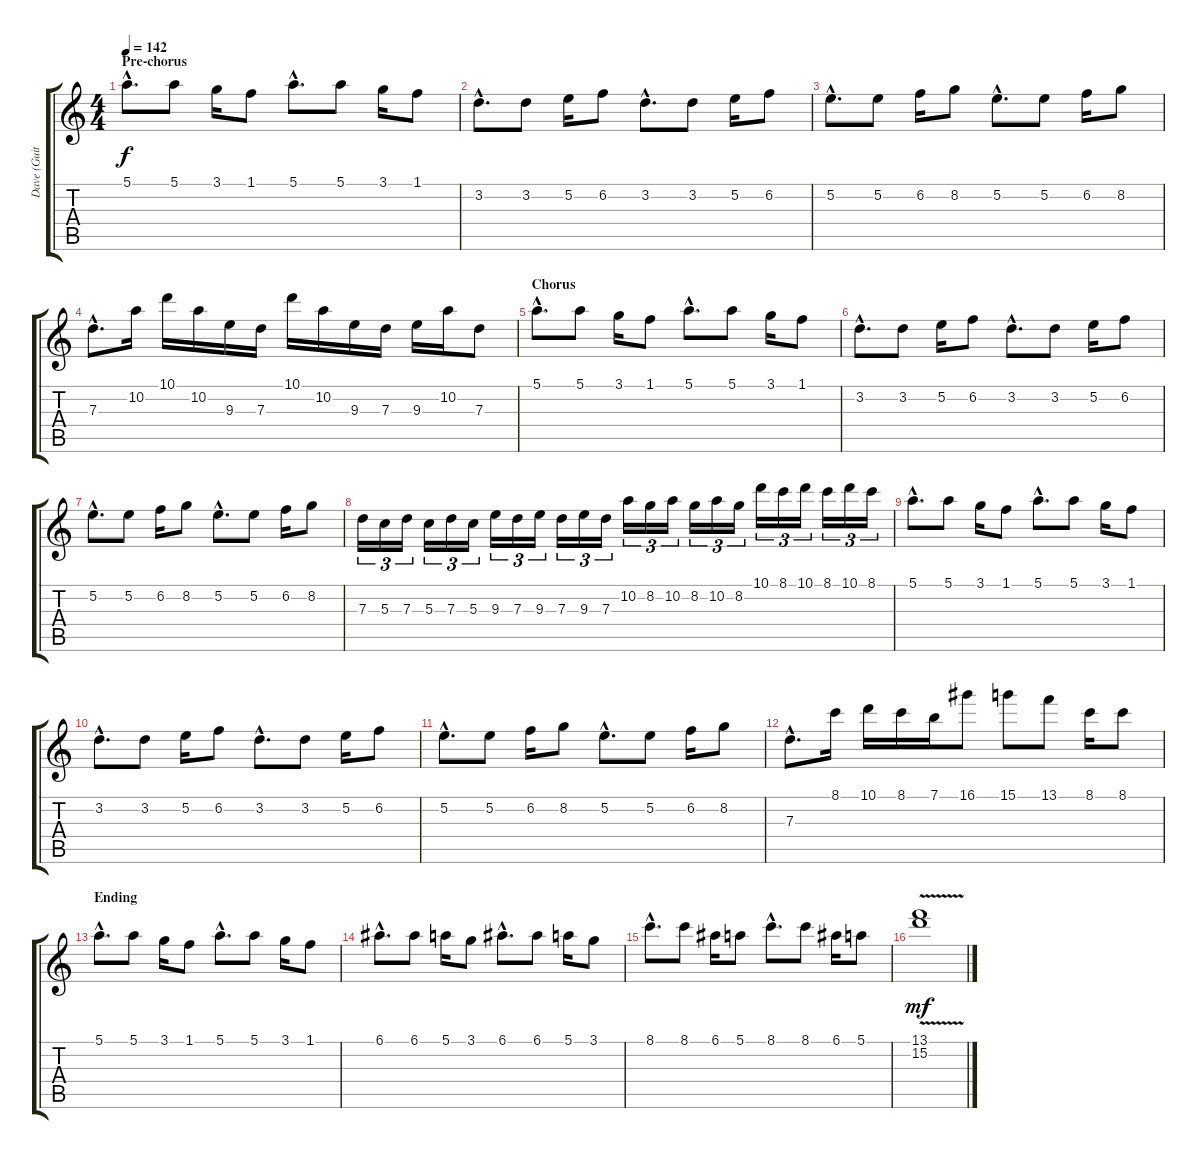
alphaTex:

\track ("Dave (Guitar)" "Dave (Guit") {instrument overdrivenguitar}
\staff {score tabs}
\tuning (E4 B3 G3 D3 A2 E2) {hide}
\ts (4 4)
\section ("" "Pre-chorus")
\tempo 142
\clef g2
\ks c
5.1{hac}.8{d dy f} 5.1.8 3.1.16 1.1.8 5.1{hac}.8{d} 5.1.8 3.1.16 1.1.8 |
3.2{hac}.8{d} 3.2.8 5.2.16 6.2.8 3.2{hac}.8{d} 3.2.8 5.2.16 6.2.8 |
5.2{hac}.8{d} 5.2.8 6.2.16 8.2.8 5.2{hac}.8{d} 5.2.8 6.2.16 8.2.8 |
7.3{hac}.8{d} 10.2.16 10.1.16 10.2.16 9.3.16 7.3.16 10.1.16 10.2.16 9.3.16 7.3.16 9.3.16 10.2.16 7.3.8 |
\section ("" "Chorus")
5.1{hac}.8{d} 5.1.8 3.1.16 1.1.8 5.1{hac}.8{d} 5.1.8 3.1.16 1.1.8 |
3.2{hac}.8{d} 3.2.8 5.2.16 6.2.8 3.2{hac}.8{d} 3.2.8 5.2.16 6.2.8 |
5.2{hac}.8{d} 5.2.8 6.2.16 8.2.8 5.2{hac}.8{d} 5.2.8 6.2.16 8.2.8 |
7.3.16{tu (3 2)} 5.3.16{tu (3 2)} 7.3.16{tu (3 2)} 5.3.16{tu (3 2)} 7.3.16{tu (3 2)} 5.3.16{tu (3 2)} 9.3.16{tu (3 2)} 7.3.16{tu (3 2)} 9.3.16{tu (3 2)} 7.3.16{tu (3 2)} 9.3.16{tu (3 2)} 7.3.16{tu (3 2)} 10.2.16{tu (3 2)} 8.2.16{tu (3 2)} 10.2.16{tu (3 2)} 8.2.16{tu (3 2)} 10.2.16{tu (3 2)} 8.2.16{tu (3 2)} 10.1.16{tu (3 2)} 8.1.16{tu (3 2)} 10.1.16{tu (3 2)} 8.1.16{tu (3 2)} 10.1.16{tu (3 2)} 8.1.16{tu (3 2)} |
5.1{hac}.8{d} 5.1.8 3.1.16 1.1.8 5.1{hac}.8{d} 5.1.8 3.1.16 1.1.8 |
3.2{hac}.8{d} 3.2.8 5.2.16 6.2.8 3.2{hac}.8{d} 3.2.8 5.2.16 6.2.8 |
5.2{hac}.8{d} 5.2.8 6.2.16 8.2.8 5.2{hac}.8{d} 5.2.8 6.2.16 8.2.8 |
7.3{hac}.8{d} 8.1.16 10.1.16 8.1.16 7.1.16 16.1.8 15.1.8 13.1.8 8.1.16 8.1.8 |
\section ("" "Ending")
5.1{hac}.8{d} 5.1.8 3.1.16 1.1.8 5.1{hac}.8{d} 5.1.8 3.1.16 1.1.8 |
6.1{hac}.8{d} 6.1.8 5.1.16 3.1.8 6.1{hac}.8{d} 6.1.8 5.1.16 3.1.8 |
8.1{hac}.8{d} 8.1.8 6.1.16 5.1.8 8.1{hac}.8{d} 8.1.8 6.1.16 5.1.8 |
(13.1{v} 15.2{v}).1{dy mf}
